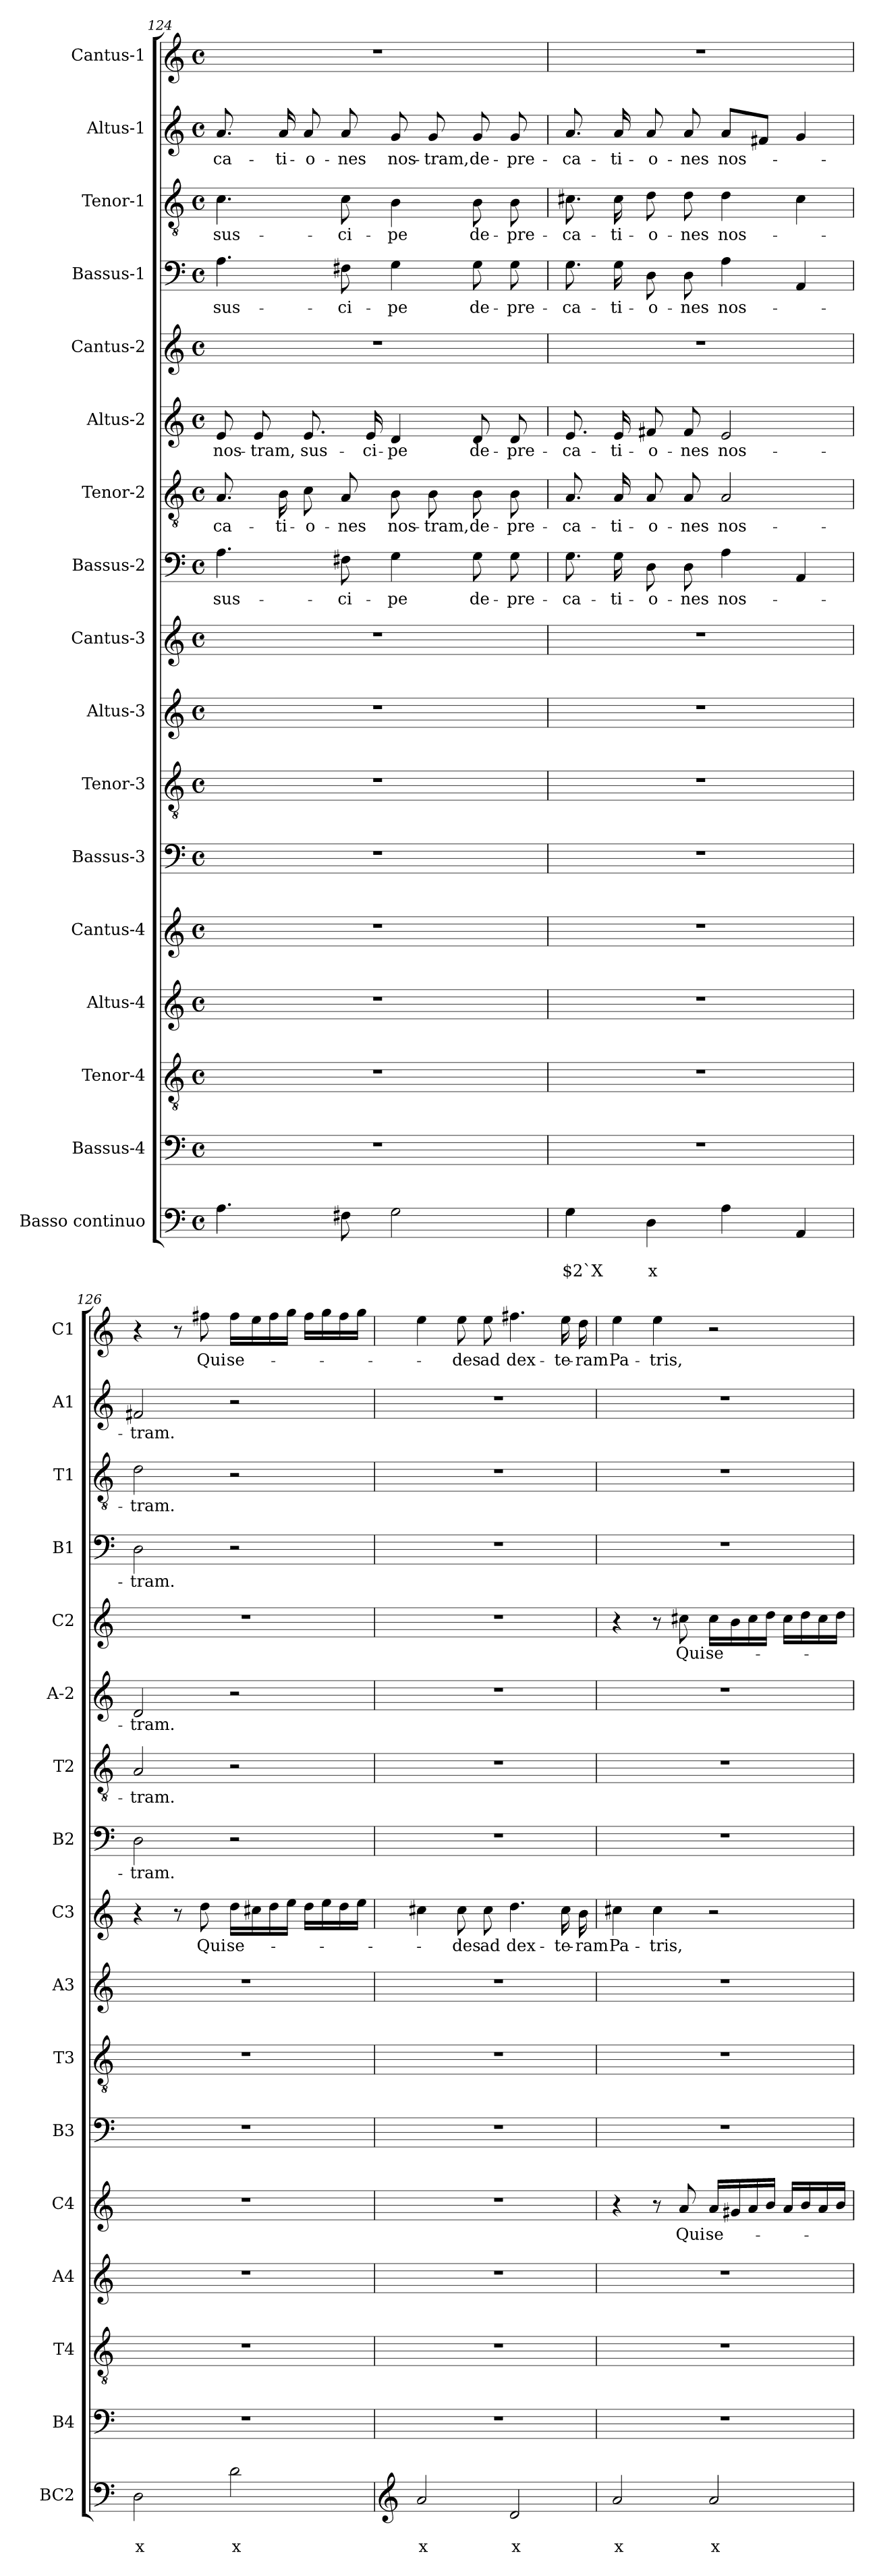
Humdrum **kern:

**kern	**text	**text	**kern	**kern	**kern	**kern	**text	**kern	**kern	**kern	**kern	**text	**kern	**text	**kern	**text	**kern	**text	**kern	**text	**kern	**text	**kern	**text	**kern	**text	**kern	**text
*part17	*part17	*part17	*part16	*part15	*part14	*part13	*part13	*part12	*part11	*part10	*part9	*part9	*part8	*part8	*part7	*part7	*part6	*part6	*part5	*part5	*part4	*part4	*part3	*part3	*part2	*part2	*part1	*part1
*staff17	*staff17	*staff17	*staff16	*staff15	*staff14	*staff13	*staff13	*staff12	*staff11	*staff10	*staff9	*staff9	*staff8	*staff8	*staff7	*staff7	*staff6	*staff6	*staff5	*staff5	*staff4	*staff4	*staff3	*staff3	*staff2	*staff2	*staff1	*staff1
*I"Basso continuo	*	*	*I"Bassus-4	*I"Tenor-4	*I"Altus-4	*I"Cantus-4	*	*I"Bassus-3	*I"Tenor-3	*I"Altus-3	*I"Cantus-3	*	*I"Bassus-2	*	*I"Tenor-2	*	*I"Altus-2	*	*I"Cantus-2	*	*I"Bassus-1	*	*I"Tenor-1	*	*I"Altus-1	*	*I"Cantus-1	*
*I'BC2	*	*	*I'B4	*I'T4	*I'A4	*I'C4	*	*I'B3	*I'T3	*I'A3	*I'C3	*	*I'B2	*	*I'T2	*	*I'A-2	*	*I'C2	*	*I'B1	*	*I'T1	*	*I'A1	*	*I'C1	*
*clefF4	*	*	*clefF4	*clefGv2	*clefG2	*clefG2	*	*clefF4	*clefGv2	*clefG2	*clefG2	*	*clefF4	*	*clefGv2	*	*clefG2	*	*clefG2	*	*clefF4	*	*clefGv2	*	*clefG2	*	*clefG2	*
*k[]	*	*	*k[]	*k[]	*k[]	*k[]	*	*k[]	*k[]	*k[]	*k[]	*	*k[]	*	*k[]	*	*k[]	*	*k[]	*	*k[]	*	*k[]	*	*k[]	*	*k[]	*
*C:	*	*	*C:	*C:	*C:	*C:	*	*C:	*C:	*C:	*C:	*	*C:	*	*C:	*	*C:	*	*C:	*	*C:	*	*C:	*	*C:	*	*C:	*
*M4/4	*	*	*M4/4	*M4/4	*M4/4	*M4/4	*	*M4/4	*M4/4	*M4/4	*M4/4	*	*M4/4	*	*M4/4	*	*M4/4	*	*M4/4	*	*M4/4	*	*M4/4	*	*M4/4	*	*M4/4	*
*met(c)	*	*	*met(c)	*met(c)	*met(c)	*met(c)	*	*met(c)	*met(c)	*met(c)	*met(c)	*	*met(c)	*	*met(c)	*	*met(c)	*	*met(c)	*	*met(c)	*	*met(c)	*	*met(c)	*	*met(c)	*
=124	=124	=124	=124	=124	=124	=124	=124	=124	=124	=124	=124	=124	=124	=124	=124	=124	=124	=124	=124	=124	=124	=124	=124	=124	=124	=124	=124	=124
!	!	!	!	!	!	!	!	!	!	!	!	!	!	!LO:LY:b	!	!LO:LY:b	!	!LO:LY:b	!	!	!	!LO:LY:b	!	!LO:LY:b	!	!LO:LY:b	!	!
4.A\	.	.	1r	1r	1r	1r	.	1r	1r	1r	1r	.	4.A\	sus-	8.A/	-ca-	8e/	nos-	1r	.	4.A\	sus-	4.c\	sus-	8.a/	-ca-	1r	.
!	!	!	!	!	!	!	!	!	!	!	!	!	!	!	!	!	!	!LO:LY:b	!	!	!	!	!	!	!	!	!	!
.	.	.	.	.	.	.	.	.	.	.	.	.	.	.	.	.	8e/	-tram,	.	.	.	.	.	.	.	.	.	.
!	!	!	!	!	!	!	!	!	!	!	!	!	!	!	!	!LO:LY:b	!	!	!	!	!	!	!	!	!	!LO:LY:b	!	!
.	.	.	.	.	.	.	.	.	.	.	.	.	.	.	16B\	-ti-	.	.	.	.	.	.	.	.	16a/	-ti-	.	.
!	!	!	!	!	!	!	!	!	!	!	!	!	!	!	!	!LO:LY:b	!	!LO:LY:b	!	!	!	!	!	!	!	!LO:LY:b	!	!
.	.	.	.	.	.	.	.	.	.	.	.	.	.	.	8c\	-o-	8.e/	sus-	.	.	.	.	.	.	8a/	-o-	.	.
!	!	!	!	!	!	!	!	!	!	!	!	!	!	!LO:LY:b	!	!LO:LY:b	!	!	!	!	!	!LO:LY:b	!	!LO:LY:b	!	!LO:LY:b	!	!
8F#X\	.	.	.	.	.	.	.	.	.	.	.	.	8F#X\	-ci-	8A/	-nes	.	.	.	.	8F#X\	-ci-	8c\	-ci-	8a/	-nes	.	.
!	!	!	!	!	!	!	!	!	!	!	!	!	!	!	!	!	!	!LO:LY:b	!	!	!	!	!	!	!	!	!	!
.	.	.	.	.	.	.	.	.	.	.	.	.	.	.	.	.	16e/	-ci-	.	.	.	.	.	.	.	.	.	.
!	!	!	!	!	!	!	!	!	!	!	!	!	!	!LO:LY:b	!	!LO:LY:b	!	!LO:LY:b	!	!	!	!LO:LY:b	!	!LO:LY:b	!	!LO:LY:b	!	!
2G\	.	.	.	.	.	.	.	.	.	.	.	.	4G\	-pe	8B\	nos-	4d/	-pe	.	.	4G\	-pe	4B\	-pe	8g/	nos-	.	.
!	!	!	!	!	!	!	!	!	!	!	!	!	!	!	!	!LO:LY:b	!	!	!	!	!	!	!	!	!	!LO:LY:b	!	!
.	.	.	.	.	.	.	.	.	.	.	.	.	.	.	8B\	-tram,	.	.	.	.	.	.	.	.	8g/	-tram,	.	.
!	!	!	!	!	!	!	!	!	!	!	!	!	!	!LO:LY:b	!	!LO:LY:b	!	!LO:LY:b	!	!	!	!LO:LY:b	!	!LO:LY:b	!	!LO:LY:b	!	!
.	.	.	.	.	.	.	.	.	.	.	.	.	8G\	de-	8B\	de-	8d/	de-	.	.	8G\	de-	8B\	de-	8g/	de-	.	.
!	!	!	!	!	!	!	!	!	!	!	!	!	!	!LO:LY:b	!	!LO:LY:b	!	!LO:LY:b	!	!	!	!LO:LY:b	!	!LO:LY:b	!	!LO:LY:b	!	!
.	.	.	.	.	.	.	.	.	.	.	.	.	8G\	-pre-	8B\	-pre-	8d/	-pre-	.	.	8G\	-pre-	8B\	-pre-	8g/	-pre-	.	.
=125	=125	=125	=125	=125	=125	=125	=125	=125	=125	=125	=125	=125	=125	=125	=125	=125	=125	=125	=125	=125	=125	=125	=125	=125	=125	=125	=125	=125
!	!	!LO:LY:b	!	!	!	!	!	!	!	!	!	!	!	!LO:LY:b	!	!LO:LY:b	!	!LO:LY:b	!	!	!	!LO:LY:b	!	!LO:LY:b	!	!LO:LY:b	!	!
4G\	.	$2`X	1r	1r	1r	1r	.	1r	1r	1r	1r	.	8.G\	-ca-	8.A/	-ca-	8.e/	-ca-	1r	.	8.G\	-ca-	8.c#X\	-ca-	8.a/	-ca-	1r	.
!	!	!	!	!	!	!	!	!	!	!	!	!	!	!LO:LY:b	!	!LO:LY:b	!	!LO:LY:b	!	!	!	!LO:LY:b	!	!LO:LY:b	!	!LO:LY:b	!	!
.	.	.	.	.	.	.	.	.	.	.	.	.	16G\	-ti-	16A/	-ti-	16e/	-ti-	.	.	16G\	-ti-	16c#\	-ti-	16a/	-ti-	.	.
!	!	!LO:LY:b	!	!	!	!	!	!	!	!	!	!	!	!LO:LY:b	!	!LO:LY:b	!	!LO:LY:b	!	!	!	!LO:LY:b	!	!LO:LY:b	!	!LO:LY:b	!	!
4D\	.	x	.	.	.	.	.	.	.	.	.	.	8D\	-o-	8A/	-o-	8f#X/	-o-	.	.	8D\	-o-	8d\	-o-	8a/	-o-	.	.
!	!	!	!	!	!	!	!	!	!	!	!	!	!	!LO:LY:b	!	!LO:LY:b	!	!LO:LY:b	!	!	!	!LO:LY:b	!	!LO:LY:b	!	!LO:LY:b	!	!
.	.	.	.	.	.	.	.	.	.	.	.	.	8D\	-nes	8A/	-nes	8f#/	-nes	.	.	8D\	-nes	8d\	-nes	8a/	-nes	.	.
!	!	!	!	!	!	!	!	!	!	!	!	!	!	!LO:LY:b	!	!LO:LY:b	!	!LO:LY:b	!	!	!	!LO:LY:b	!	!LO:LY:b	!	!LO:LY:b	!	!
4A\	.	.	.	.	.	.	.	.	.	.	.	.	4A\	nos-	2A/	nos-	2e/	nos-	.	.	4A\	nos-	4d\	nos-	8a/L	nos-	.	.
.	.	.	.	.	.	.	.	.	.	.	.	.	.	.	.	.	.	.	.	.	.	.	.	.	8f#X/J	.	.	.
4AA/	.	.	.	.	.	.	.	.	.	.	.	.	4AA/	.	.	.	.	.	.	.	4AA/	.	4c#\	.	4g/	.	.	.
!!LO:PB:g=z
=126	=126	=126	=126	=126	=126	=126	=126	=126	=126	=126	=126	=126	=126	=126	=126	=126	=126	=126	=126	=126	=126	=126	=126	=126	=126	=126	=126	=126
!	!	!LO:LY:b	!	!	!	!	!	!	!	!	!	!	!	!LO:LY:b	!	!LO:LY:b	!	!LO:LY:b	!	!	!	!LO:LY:b	!	!LO:LY:b	!	!LO:LY:b	!	!
2D\	.	x	1r	1r	1r	1r	.	1r	1r	1r	4r	.	2D\	-tram.	2A/	-tram.	2d/	-tram.	1r	.	2D\	-tram.	2d\	-tram.	2f#X/	-tram.	4r	.
.	.	.	.	.	.	.	.	.	.	.	8r	.	.	.	.	.	.	.	.	.	.	.	.	.	.	.	8r	.
!	!	!	!	!	!	!	!	!	!	!	!	!LO:LY:b	!	!	!	!	!	!	!	!	!	!	!	!	!	!	!	!LO:LY:b
.	.	.	.	.	.	.	.	.	.	.	8dd\	Qui	.	.	.	.	.	.	.	.	.	.	.	.	.	.	8ff#X\	Qui
!	!	!LO:LY:b	!	!	!	!	!	!	!	!	!	!LO:LY:b	!	!	!	!	!	!	!	!	!	!	!	!	!	!	!	!LO:LY:b
2d\	.	x	.	.	.	.	.	.	.	.	16dd\LL	se-	2r	.	2r	.	2r	.	.	.	2r	.	2r	.	2r	.	16ff#\LL	se-
.	.	.	.	.	.	.	.	.	.	.	16cc#X\	.	.	.	.	.	.	.	.	.	.	.	.	.	.	.	16ee\	.
.	.	.	.	.	.	.	.	.	.	.	16dd\	.	.	.	.	.	.	.	.	.	.	.	.	.	.	.	16ff#\	.
.	.	.	.	.	.	.	.	.	.	.	16ee\JJ	.	.	.	.	.	.	.	.	.	.	.	.	.	.	.	16gg\JJ	.
.	.	.	.	.	.	.	.	.	.	.	16dd\LL	.	.	.	.	.	.	.	.	.	.	.	.	.	.	.	16ff#\LL	.
.	.	.	.	.	.	.	.	.	.	.	16ee\	.	.	.	.	.	.	.	.	.	.	.	.	.	.	.	16gg\	.
.	.	.	.	.	.	.	.	.	.	.	16dd\	.	.	.	.	.	.	.	.	.	.	.	.	.	.	.	16ff#\	.
.	.	.	.	.	.	.	.	.	.	.	16ee\JJ	.	.	.	.	.	.	.	.	.	.	.	.	.	.	.	16gg\JJ	.
=127	=127	=127	=127	=127	=127	=127	=127	=127	=127	=127	=127	=127	=127	=127	=127	=127	=127	=127	=127	=127	=127	=127	=127	=127	=127	=127	=127	=127
*clefG2	*	*	*	*	*	*	*	*	*	*	*	*	*	*	*	*	*	*	*	*	*	*	*	*	*	*	*	*
!	!	!LO:LY:b	!	!	!	!	!	!	!	!	!	!	!	!	!	!	!	!	!	!	!	!	!	!	!	!	!	!
2a/	.	x	1r	1r	1r	1r	.	1r	1r	1r	4cc#X\	.	1r	.	1r	.	1r	.	1r	.	1r	.	1r	.	1r	.	4ee\	.
!	!	!	!	!	!	!	!	!	!	!	!	!LO:LY:b	!	!	!	!	!	!	!	!	!	!	!	!	!	!	!	!LO:LY:b
.	.	.	.	.	.	.	.	.	.	.	8cc#\	-des	.	.	.	.	.	.	.	.	.	.	.	.	.	.	8ee\	-des
!	!	!	!	!	!	!	!	!	!	!	!	!LO:LY:b	!	!	!	!	!	!	!	!	!	!	!	!	!	!	!	!LO:LY:b
.	.	.	.	.	.	.	.	.	.	.	8cc#\	ad	.	.	.	.	.	.	.	.	.	.	.	.	.	.	8ee\	ad
!	!	!LO:LY:b	!	!	!	!	!	!	!	!	!	!LO:LY:b	!	!	!	!	!	!	!	!	!	!	!	!	!	!	!	!LO:LY:b
2d/	.	x	.	.	.	.	.	.	.	.	4.dd\	dex-	.	.	.	.	.	.	.	.	.	.	.	.	.	.	4.ff#X\	dex-
!	!	!	!	!	!	!	!	!	!	!	!	!LO:LY:b	!	!	!	!	!	!	!	!	!	!	!	!	!	!	!	!LO:LY:b
.	.	.	.	.	.	.	.	.	.	.	16cc#\	-te-	.	.	.	.	.	.	.	.	.	.	.	.	.	.	16ee\	-te-
!	!	!	!	!	!	!	!	!	!	!	!	!LO:LY:b	!	!	!	!	!	!	!	!	!	!	!	!	!	!	!	!LO:LY:b
.	.	.	.	.	.	.	.	.	.	.	16b\	-ram	.	.	.	.	.	.	.	.	.	.	.	.	.	.	16dd\	-ram
=128	=128	=128	=128	=128	=128	=128	=128	=128	=128	=128	=128	=128	=128	=128	=128	=128	=128	=128	=128	=128	=128	=128	=128	=128	=128	=128	=128	=128
!	!	!LO:LY:b	!	!	!	!	!	!	!	!	!	!LO:LY:b	!	!	!	!	!	!	!	!	!	!	!	!	!	!	!	!LO:LY:b
2a/	.	x	1r	1r	1r	4r	.	1r	1r	1r	4cc#X\	Pa-	1r	.	1r	.	1r	.	4r	.	1r	.	1r	.	1r	.	4ee\	Pa-
!	!	!	!	!	!	!	!	!	!	!	!	!LO:LY:b	!	!	!	!	!	!	!	!	!	!	!	!	!	!	!	!LO:LY:b
.	.	.	.	.	.	8r	.	.	.	.	4cc#\	-tris,	.	.	.	.	.	.	8r	.	.	.	.	.	.	.	4ee\	-tris,
!	!	!	!	!	!	!	!LO:LY:b	!	!	!	!	!	!	!	!	!	!	!	!	!LO:LY:b	!	!	!	!	!	!	!	!
.	.	.	.	.	.	8a/	Qui	.	.	.	.	.	.	.	.	.	.	.	8cc#X\	Qui	.	.	.	.	.	.	.	.
!	!	!LO:LY:b	!	!	!	!	!LO:LY:b	!	!	!	!	!	!	!	!	!	!	!	!	!LO:LY:b	!	!	!	!	!	!	!	!
2a/	.	x	.	.	.	16a/LL	se-	.	.	.	2r	.	.	.	.	.	.	.	16cc#\LL	se-	.	.	.	.	.	.	2r	.
.	.	.	.	.	.	16g#X/	.	.	.	.	.	.	.	.	.	.	.	.	16b\	.	.	.	.	.	.	.	.	.
.	.	.	.	.	.	16a/	.	.	.	.	.	.	.	.	.	.	.	.	16cc#\	.	.	.	.	.	.	.	.	.
.	.	.	.	.	.	16b/JJ	.	.	.	.	.	.	.	.	.	.	.	.	16dd\JJ	.	.	.	.	.	.	.	.	.
.	.	.	.	.	.	16a/LL	.	.	.	.	.	.	.	.	.	.	.	.	16cc#\LL	.	.	.	.	.	.	.	.	.
.	.	.	.	.	.	16b/	.	.	.	.	.	.	.	.	.	.	.	.	16dd\	.	.	.	.	.	.	.	.	.
.	.	.	.	.	.	16a/	.	.	.	.	.	.	.	.	.	.	.	.	16cc#\	.	.	.	.	.	.	.	.	.
.	.	.	.	.	.	16b/JJ	.	.	.	.	.	.	.	.	.	.	.	.	16dd\JJ	.	.	.	.	.	.	.	.	.
=	=	=	=	=	=	=	=	=	=	=	=	=	=	=	=	=	=	=	=	=	=	=	=	=	=	=	=	=
*-	*-	*-	*-	*-	*-	*-	*-	*-	*-	*-	*-	*-	*-	*-	*-	*-	*-	*-	*-	*-	*-	*-	*-	*-	*-	*-	*-	*-
